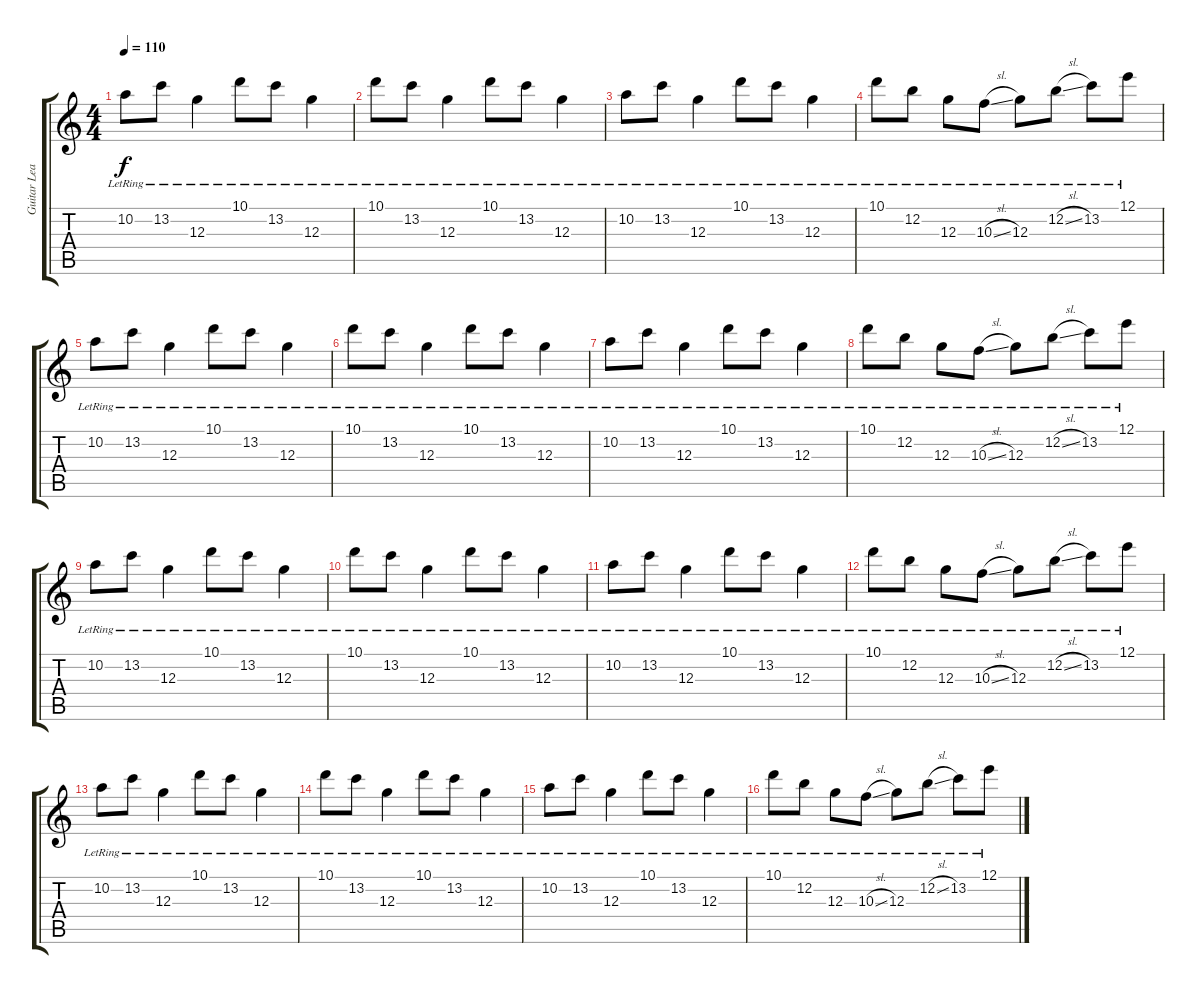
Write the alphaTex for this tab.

\track ("Guitar Lead" "Guitar Lea") {instrument electricguitarjazz}
\staff {score tabs}
\tuning (E4 B3 G3 D3 A2 D2) {hide}
\ts (4 4)
\tempo 110
\clef g2
\ks c
10.2{lr}.8{dy f} 13.2{lr}.8 12.3{lr}.4 10.1{lr}.8 13.2{lr}.8 12.3{lr}.4 |
10.1{lr}.8 13.2{lr}.8 12.3{lr}.4 10.1{lr}.8 13.2{lr}.8 12.3{lr}.4 |
10.2{lr}.8 13.2{lr}.8 12.3{lr}.4 10.1{lr}.8 13.2{lr}.8 12.3{lr}.4 |
10.1{lr}.8 12.2{lr}.8 12.3{lr}.8 10.3{sl lr}.8 12.3{lr}.8 12.2{sl lr}.8 13.2{lr}.8 12.1{lr}.8 |
10.2{lr}.8 13.2{lr}.8 12.3{lr}.4 10.1{lr}.8 13.2{lr}.8 12.3{lr}.4 |
10.1{lr}.8 13.2{lr}.8 12.3{lr}.4 10.1{lr}.8 13.2{lr}.8 12.3{lr}.4 |
10.2{lr}.8 13.2{lr}.8 12.3{lr}.4 10.1{lr}.8 13.2{lr}.8 12.3{lr}.4 |
10.1{lr}.8 12.2{lr}.8 12.3{lr}.8 10.3{sl lr}.8 12.3{lr}.8 12.2{sl lr}.8 13.2{lr}.8 12.1{lr}.8 |
10.2{lr}.8 13.2{lr}.8 12.3{lr}.4 10.1{lr}.8 13.2{lr}.8 12.3{lr}.4 |
10.1{lr}.8 13.2{lr}.8 12.3{lr}.4 10.1{lr}.8 13.2{lr}.8 12.3{lr}.4 |
10.2{lr}.8 13.2{lr}.8 12.3{lr}.4 10.1{lr}.8 13.2{lr}.8 12.3{lr}.4 |
10.1{lr}.8 12.2{lr}.8 12.3{lr}.8 10.3{sl lr}.8 12.3{lr}.8 12.2{sl lr}.8 13.2{lr}.8 12.1{lr}.8 |
10.2{lr}.8 13.2{lr}.8 12.3{lr}.4 10.1{lr}.8 13.2{lr}.8 12.3{lr}.4 |
10.1{lr}.8 13.2{lr}.8 12.3{lr}.4 10.1{lr}.8 13.2{lr}.8 12.3{lr}.4 |
10.2{lr}.8 13.2{lr}.8 12.3{lr}.4 10.1{lr}.8 13.2{lr}.8 12.3{lr}.4 |
10.1{lr}.8 12.2{lr}.8 12.3{lr}.8 10.3{sl lr}.8 12.3{lr}.8 12.2{sl lr}.8 13.2{lr}.8 12.1{lr}.8
